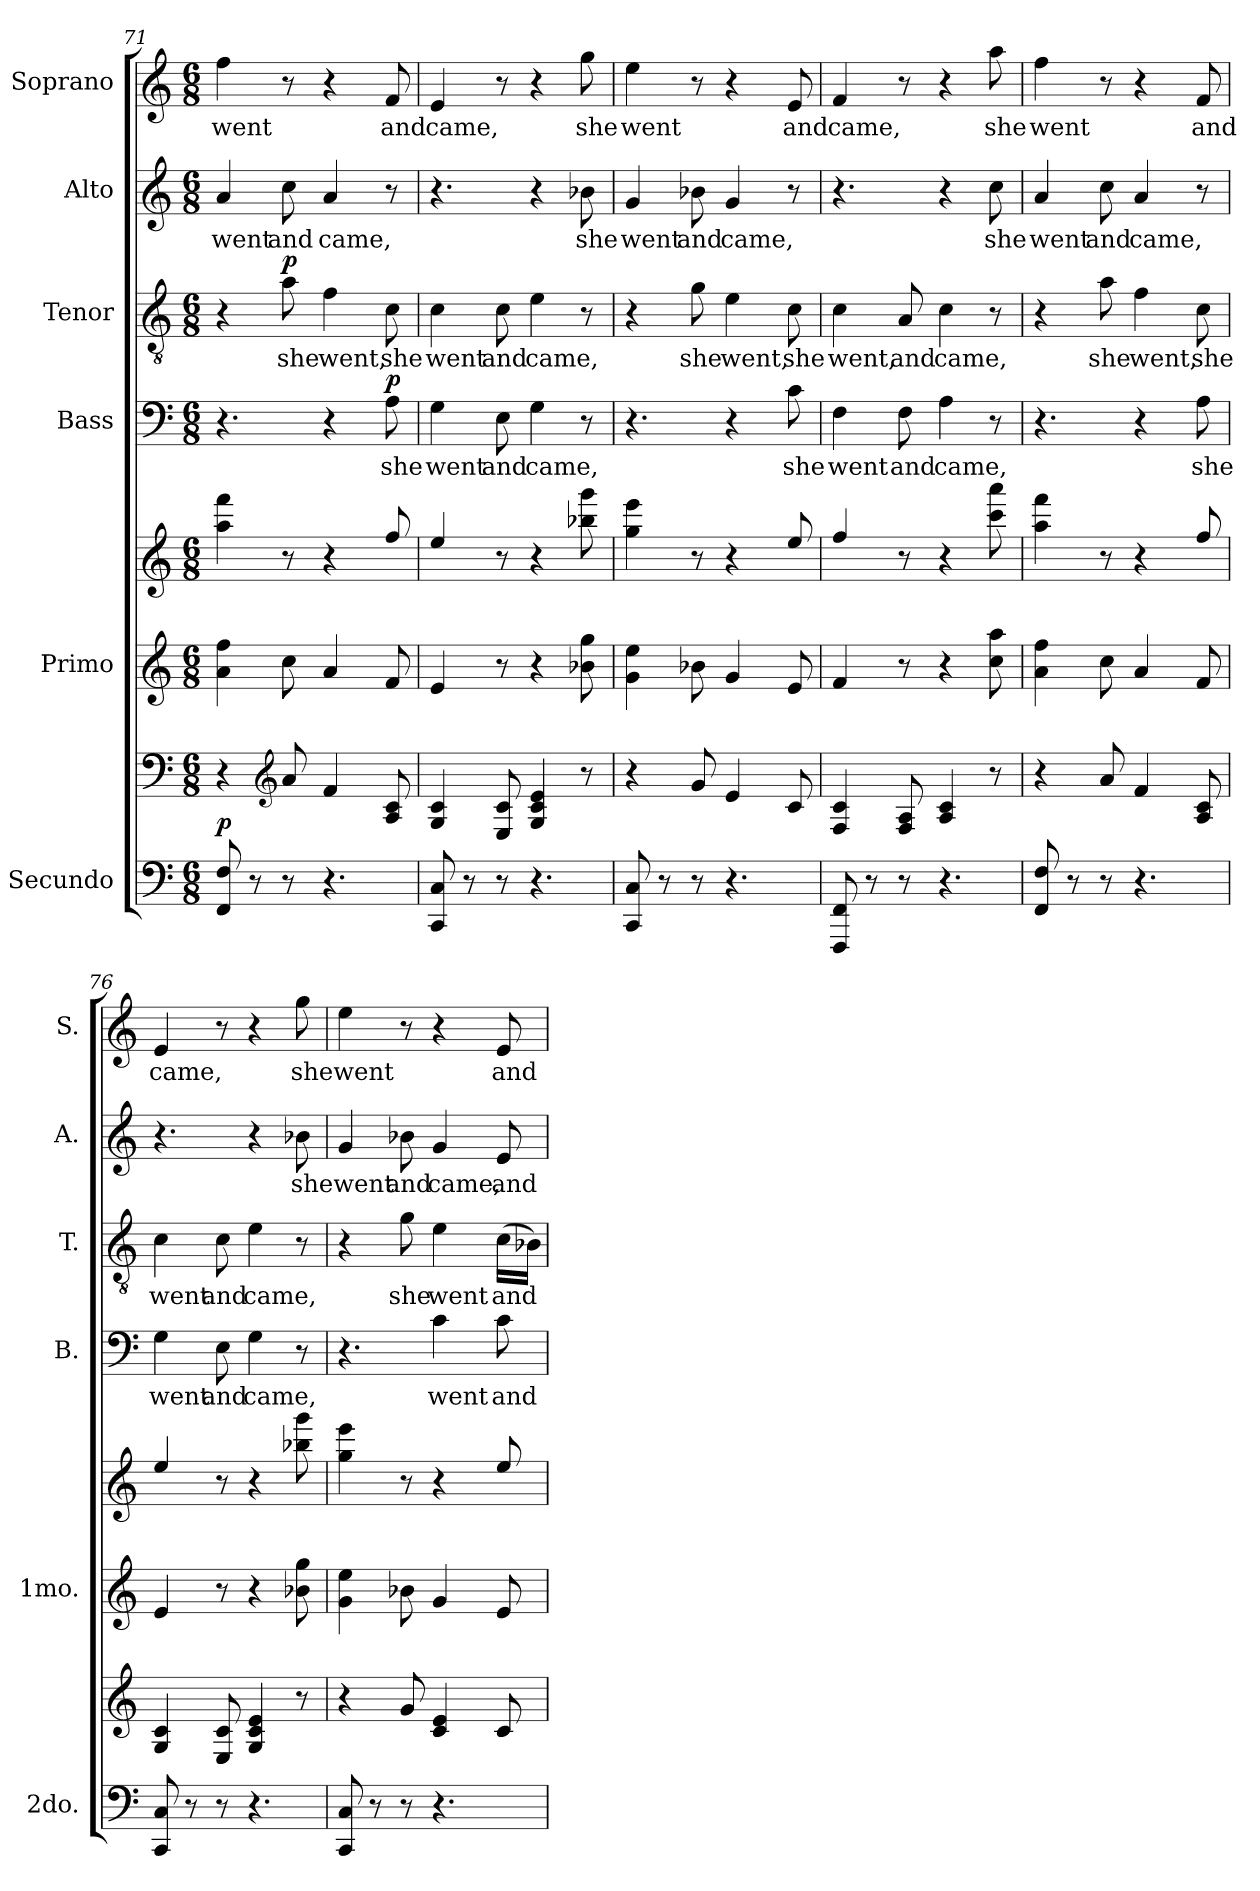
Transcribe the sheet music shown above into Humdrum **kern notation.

**kern	**kern	**dynam	**kern	**kern	**kern	**text	**dynam	**kern	**text	**dynam	**kern	**text	**kern	**text
*part6	*part6	*part6	*part5	*part5	*part4	*part4	*part4	*part3	*part3	*part3	*part2	*part2	*part1	*part1
*staff8	*staff7	*staff7/8	*staff6	*staff5	*staff4	*staff4	*staff4	*staff3	*staff3	*staff3	*staff2	*staff2	*staff1	*staff1
*I"Secundo	*	*	*I"Primo	*	*I"Bass	*	*	*I"Tenor	*	*	*I"Alto	*	*I"Soprano	*
*I'2do.	*	*	*I'1mo.	*	*I'B.	*	*	*I'T.	*	*	*I'A.	*	*I'S.	*
*clefF4	*clefF4	*	*clefG2	*clefG2	*clefF4	*	*	*clefGv2	*	*	*clefG2	*	*clefG2	*
*k[]	*k[]	*	*k[]	*k[]	*k[]	*	*	*k[]	*	*	*k[]	*	*k[]	*
*M6/8	*M6/8	*	*M6/8	*M6/8	*M6/8	*	*	*M6/8	*	*	*M6/8	*	*M6/8	*
=71	=71	=71	=71	=71	=71	=71	=71	=71	=71	=71	=71	=71	=71	=71
!	!	!LO:DY:a=2	!	!	!	!	!	!	!	!	!	!LO:LY:b	!	!LO:LY:b
8FF/ 8F/	4r	p	4a\ 4ff\	4aa\ 4fff\	4.r	.	.	4r	.	.	4a/	went	4ff\	went
8r	.	.	.	.	.	.	.	.	.	.	.	.	.	.
*	*clefG2	*	*	*	*	*	*	*	*	*	*	*	*	*
!	!	!	!	!	!	!	!	!	!LO:LY:b	!LO:DY:a	!	!LO:LY:b	!	!
8r	8a/	.	8cc\	8r	.	.	.	8a\	she	p	8cc\	and	8r	.
!	!	!	!	!	!	!	!	!	!LO:LY:b	!	!	!LO:LY:b	!	!
4.r	4f/	.	4a/	4r	4r	.	.	4f\	went,	.	4a/	came,	4r	.
!	!	!	!	!	!	!LO:LY:b	!LO:DY:a	!	!LO:LY:b	!	!	!	!	!LO:LY:b
.	8A/ 8c/	.	8f/	8ff/	8A\	she	p	8c\	she	.	8r	.	8f/	and
=72	=72	=72	=72	=72	=72	=72	=72	=72	=72	=72	=72	=72	=72	=72
!	!	!	!	!	!	!LO:LY:b	!	!	!LO:LY:b	!	!	!	!	!LO:LY:b
8CC/ 8C/	4G/ 4c/	.	4e/	4ee/	4G\	went	.	4c\	went	.	4.r	.	4e/	came,
8r	.	.	.	.	.	.	.	.	.	.	.	.	.	.
!	!	!	!	!	!	!LO:LY:b	!	!	!LO:LY:b	!	!	!	!	!
8r	8E/ 8c/	.	8r	8r	8E\	and	.	8c\	and	.	.	.	8r	.
!	!	!	!	!	!	!LO:LY:b	!	!	!LO:LY:b	!	!	!	!	!
4.r	4G/ 4c/ 4e/	.	4r	4r	4G\	came,	.	4e\	came,	.	4r	.	4r	.
!	!	!	!	!	!	!	!	!	!	!	!	!LO:LY:b	!	!LO:LY:b
.	8r	.	8b-X\ 8gg\	8bb-X\ 8ggg\	8r	.	.	8r	.	.	8b-X\	she	8gg\	she
=73	=73	=73	=73	=73	=73	=73	=73	=73	=73	=73	=73	=73	=73	=73
!	!	!	!	!	!	!	!	!	!	!	!	!LO:LY:b	!	!LO:LY:b
8CC/ 8C/	4r	.	4g\ 4ee\	4gg\ 4eee\	4.r	.	.	4r	.	.	4g/	went	4ee\	went
8r	.	.	.	.	.	.	.	.	.	.	.	.	.	.
!	!	!	!	!	!	!	!	!	!LO:LY:b	!	!	!LO:LY:b	!	!
8r	8g/	.	8b-X\	8r	.	.	.	8g\	she	.	8b-X\	and	8r	.
!	!	!	!	!	!	!	!	!	!LO:LY:b	!	!	!LO:LY:b	!	!
4.r	4e/	.	4g/	4r	4r	.	.	4e\	went,	.	4g/	came,	4r	.
!	!	!	!	!	!	!LO:LY:b	!	!	!LO:LY:b	!	!	!	!	!LO:LY:b
.	8c/	.	8e/	8ee/	8c\	she	.	8c\	she	.	8r	.	8e/	and
=74	=74	=74	=74	=74	=74	=74	=74	=74	=74	=74	=74	=74	=74	=74
!	!	!	!	!	!	!LO:LY:b	!	!	!LO:LY:b	!	!	!	!	!LO:LY:b
8FFF/ 8FF/	4F/ 4c/	.	4f/	4ff/	4F\	went	.	4c\	went,	.	4.r	.	4f/	came,
8r	.	.	.	.	.	.	.	.	.	.	.	.	.	.
!	!	!	!	!	!	!LO:LY:b	!	!	!LO:LY:b	!	!	!	!	!
8r	8F/ 8A/	.	8r	8r	8F\	and	.	8A/	and	.	.	.	8r	.
!	!	!	!	!	!	!LO:LY:b	!	!	!LO:LY:b	!	!	!	!	!
4.r	4A/ 4c/	.	4r	4r	4A\	came,	.	4c\	came,	.	4r	.	4r	.
!	!	!	!	!	!	!	!	!	!	!	!	!LO:LY:b	!	!LO:LY:b
.	8r	.	8cc\ 8aa\	8ccc\ 8aaa\	8r	.	.	8r	.	.	8cc\	she	8aa\	she
!!LO:PB:g=z
=75	=75	=75	=75	=75	=75	=75	=75	=75	=75	=75	=75	=75	=75	=75
!	!	!	!	!	!	!	!	!	!	!	!	!LO:LY:b	!	!LO:LY:b
8FF/ 8F/	4r	.	4a\ 4ff\	4aa\ 4fff\	4.r	.	.	4r	.	.	4a/	went	4ff\	went
8r	.	.	.	.	.	.	.	.	.	.	.	.	.	.
!	!	!	!	!	!	!	!	!	!LO:LY:b	!	!	!LO:LY:b	!	!
8r	8a/	.	8cc\	8r	.	.	.	8a\	she	.	8cc\	and	8r	.
!	!	!	!	!	!	!	!	!	!LO:LY:b	!	!	!LO:LY:b	!	!
4.r	4f/	.	4a/	4r	4r	.	.	4f\	went,	.	4a/	came,	4r	.
!	!	!	!	!	!	!LO:LY:b	!	!	!LO:LY:b	!	!	!	!	!LO:LY:b
.	8A/ 8c/	.	8f/	8ff/	8A\	she	.	8c\	she	.	8r	.	8f/	and
=76	=76	=76	=76	=76	=76	=76	=76	=76	=76	=76	=76	=76	=76	=76
!	!	!	!	!	!	!LO:LY:b	!	!	!LO:LY:b	!	!	!	!	!LO:LY:b
8CC/ 8C/	4G/ 4c/	.	4e/	4ee/	4G\	went	.	4c\	went	.	4.r	.	4e/	came,
8r	.	.	.	.	.	.	.	.	.	.	.	.	.	.
!	!	!	!	!	!	!LO:LY:b	!	!	!LO:LY:b	!	!	!	!	!
8r	8E/ 8c/	.	8r	8r	8E\	and	.	8c\	and	.	.	.	8r	.
!	!	!	!	!	!	!LO:LY:b	!	!	!LO:LY:b	!	!	!	!	!
4.r	4G/ 4c/ 4e/	.	4r	4r	4G\	came,	.	4e\	came,	.	4r	.	4r	.
!	!	!	!	!	!	!	!	!	!	!	!	!LO:LY:b	!	!LO:LY:b
.	8r	.	8b-X\ 8gg\	8bb-X\ 8ggg\	8r	.	.	8r	.	.	8b-X\	she	8gg\	she
=77	=77	=77	=77	=77	=77	=77	=77	=77	=77	=77	=77	=77	=77	=77
!	!	!	!	!	!	!	!	!	!	!	!	!LO:LY:b	!	!LO:LY:b
8CC/ 8C/	4r	.	4g\ 4ee\	4gg\ 4eee\	4.r	.	.	4r	.	.	4g/	went	4ee\	went
8r	.	.	.	.	.	.	.	.	.	.	.	.	.	.
!	!	!	!	!	!	!	!	!	!LO:LY:b	!	!	!LO:LY:b	!	!
8r	8g/	.	8b-X\	8r	.	.	.	8g\	she	.	8b-X\	and	8r	.
!	!	!	!	!	!	!LO:LY:b	!	!	!LO:LY:b	!	!	!LO:LY:b	!	!
4.r	4c/ 4e/	.	4g/	4r	4c\	went	.	4e\	went	.	4g/	came,	4r	.
!	!	!	!	!	!	!LO:LY:b	!	!	!LO:LY:b	!	!	!LO:LY:b	!	!LO:LY:b
.	8c/	.	8e/	8ee/	8c\	and	.	(>16c\LL	and	.	8e/	and	8e/	and
.	.	.	.	.	.	.	.	16B-X\JJ)	.	.	.	.	.	.
=	=	=	=	=	=	=	=	=	=	=	=	=	=	=
*-	*-	*-	*-	*-	*-	*-	*-	*-	*-	*-	*-	*-	*-	*-
